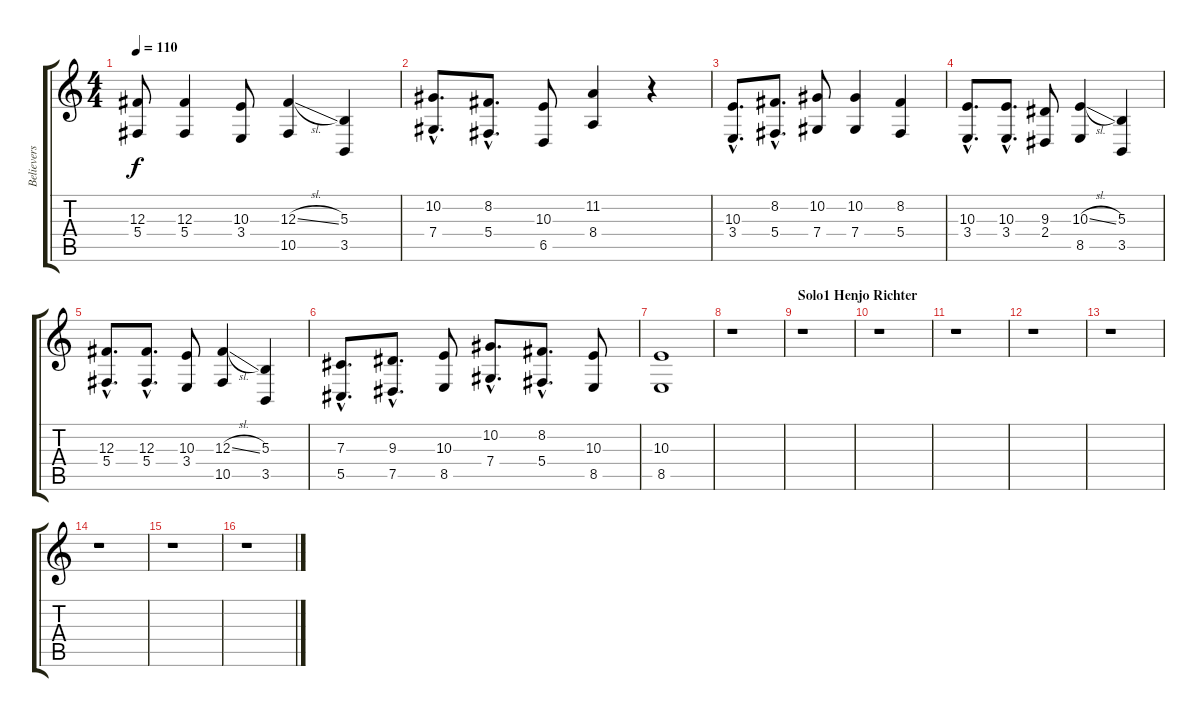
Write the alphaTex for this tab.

\track ("Believers" "Believers") {instrument choiraahs}
\staff {score tabs}
\tuning (Eb4 Bb3 Gb3 Db3 Ab2 Eb2) {hide}
\ts (4 4)
\tempo 110
\clef g2
\ks c
(12.3 5.4).8{dy f} (12.3 5.4).4 (10.3 3.4).8 (12.3{sl} 10.5).4 (5.3 3.5).4 |
(10.2{hac} 7.4{hac}).8{d} (8.2{hac} 5.4{hac}).8{d} (10.3 6.5).8 (11.2 8.4).4 r.4 |
(10.3{hac} 3.4{hac}).8{d} (8.2{hac} 5.4{hac}).8{d} (10.2 7.4).8 (10.2 7.4).4 (8.2 5.4).4 |
(10.3{hac} 3.4{hac}).8{d} (10.3{hac} 3.4{hac}).8{d} (9.3 2.4).8 (10.3{sl} 8.5).4 (5.3 3.5).4 |
(12.3{hac} 5.4{hac}).8{d} (12.3{hac} 5.4{hac}).8{d} (10.3 3.4).8 (12.3{sl} 10.5).4 (5.3 3.5).4 |
(7.3{hac} 5.5{hac}).8{d} (9.3{hac} 7.5{hac}).8{d} (10.3 8.5).8 (10.2{hac} 7.4{hac}).8{d} (8.2{hac} 5.4{hac}).8{d} (10.3 8.5).8 |
(10.3 8.5).1 |
r.1 |
\section ("" "Solo1 Henjo Richter")
r.1 |
r.1 |
r.1 |
r.1 |
r.1 |
r.1 |
r.1 |
r.1
